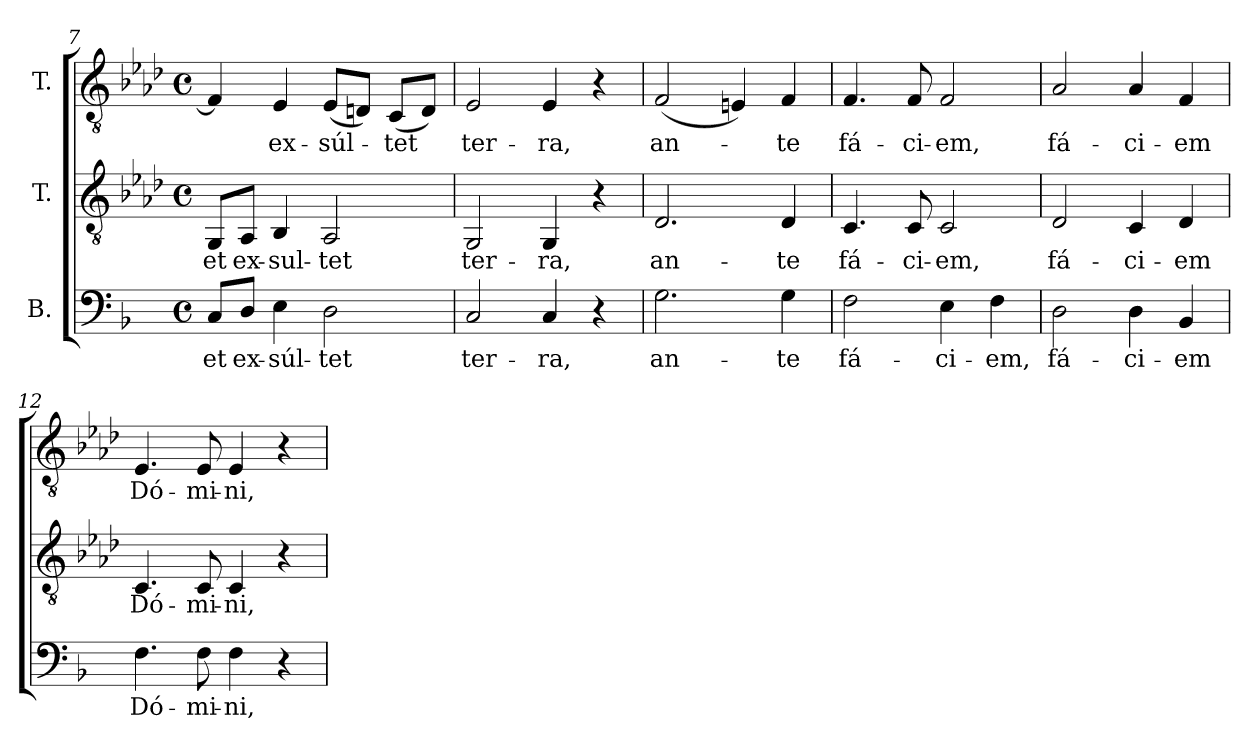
**kern	**text	**kern	**text	**kern	**text
*part3	*part3	*part2	*part2	*part1	*part1
*staff3	*staff3	*staff2	*staff2	*staff1	*staff1
*I"B.	*	*I"T.	*	*I"T.	*
!!LO:LB:g=z
*clefF4	*	*clefGv2	*	*clefGv2	*
*	*	*ITrd2c3	*	*ITrd2c3	*
*k[b-]	*	*k[b-]	*	*k[b-]	*
*F:	*	*F:	*	*F:	*
*M4/4	*	*M4/4	*	*M4/4	*
*met(c)	*	*met(c)	*	*met(c)	*
=7	=7	=7	=7	=7	=7
!	!LO:LY:b:color=#000000	!	!	!	!
!	!	!	!LO:LY:b:color=#000000	!	!
8Ci/L	et	8EEi/L	et	4Di/]	.
!	!LO:LY:b:color=#000000	!	!	!	!
!	!	!	!LO:LY:b:color=#000000	!	!
8Di/J	ex-	8FFi/J	ex-	.	.
!	!LO:LY:b:color=#000000	!	!	!	!
!	!	!	!LO:LY:b:color=#000000	!	!
!	!	!	!	!	!LO:LY:b:color=#000000
4Ei\	-súl-	4GGi/	-sul-	4Ci/	ex-
!	!LO:LY:b:color=#000000	!	!	!	!
!	!	!	!LO:LY:b:color=#000000	!	!
!	!	!	!	!	!LO:LY:b:color=#000000
2Di\	-tet	2FFi/	-tet	(8Ci/L	-súl-
.	.	.	.	8BBni/J)	.
!	!	!	!	!	!LO:LY:b:color=#000000
.	.	.	.	(8AAi/L	-tet
.	.	.	.	8BBi/J)	.
=8	=8	=8	=8	=8	=8
!	!LO:LY:b:color=#000000	!	!	!	!
!	!	!	!LO:LY:b:color=#000000	!	!
!	!	!	!	!	!LO:LY:b:color=#000000
2Ci/	ter-	2EEi/	ter-	2Ci/	ter-
!	!LO:LY:b:color=#000000	!	!	!	!
!	!	!	!LO:LY:b:color=#000000	!	!
!	!	!	!	!	!LO:LY:b:color=#000000
4Ci/	-ra,	4EEi/	-ra,	4Ci/	-ra,
4r	.	4r	.	4r	.
=9	=9	=9	=9	=9	=9
!	!LO:LY:b:color=#000000	!	!	!	!
!	!	!	!LO:LY:b:color=#000000	!	!
!	!	!	!	!	!LO:LY:b:color=#000000
2.Gi\	an-	2.BB-i/	an-	(2Di/	an-
.	.	.	.	4C#Xi/)	.
!	!LO:LY:b:color=#000000	!	!	!	!
!	!	!	!LO:LY:b:color=#000000	!	!
!	!	!	!	!	!LO:LY:b:color=#000000
4Gi\	-te	4BB-i/	-te	4Di/	-te
=10	=10	=10	=10	=10	=10
!	!LO:LY:b:color=#000000	!	!	!	!
!	!	!	!LO:LY:b:color=#000000	!	!
!	!	!	!	!	!LO:LY:b:color=#000000
2Fi\	fá-	4.AAi/	fá-	4.Di/	fá-
!	!	!	!LO:LY:b:color=#000000	!	!
!	!	!	!	!	!LO:LY:b:color=#000000
.	.	8AAi/	-ci-	8Di/	-ci-
!	!LO:LY:b:color=#000000	!	!	!	!
!	!	!	!LO:LY:b:color=#000000	!	!
!	!	!	!	!	!LO:LY:b:color=#000000
4Ei\	-ci-	2AAi/	-em,	2Di/	-em,
!	!LO:LY:b:color=#000000	!	!	!	!
4Fi\	-em,	.	.	.	.
=11	=11	=11	=11	=11	=11
!	!LO:LY:b:color=#000000	!	!	!	!
!	!	!	!LO:LY:b:color=#000000	!	!
!	!	!	!	!	!LO:LY:b:color=#000000
2Di\	fá-	2BB-i/	fá-	2Fi/	fá-
!	!LO:LY:b:color=#000000	!	!	!	!
!	!	!	!LO:LY:b:color=#000000	!	!
!	!	!	!	!	!LO:LY:b:color=#000000
4Di\	-ci-	4AAi/	-ci-	4Fi/	-ci-
!	!LO:LY:b:color=#000000	!	!	!	!
!	!	!	!LO:LY:b:color=#000000	!	!
!	!	!	!	!	!LO:LY:b:color=#000000
4BB-i/	-em	4BB-i/	-em	4Di/	-em
=12	=12	=12	=12	=12	=12
!	!LO:LY:b:color=#000000	!	!	!	!
!	!	!	!LO:LY:b:color=#000000	!	!
!	!	!	!	!	!LO:LY:b:color=#000000
4.Fi\	Dó-	4.AAi/	Dó-	4.Ci/	Dó-
!	!LO:LY:b:color=#000000	!	!	!	!
!	!	!	!LO:LY:b:color=#000000	!	!
!	!	!	!	!	!LO:LY:b:color=#000000
8Fi\	-mi-	8AAi/	-mi-	8Ci/	-mi-
!	!LO:LY:b:color=#000000	!	!	!	!
!	!	!	!LO:LY:b:color=#000000	!	!
!	!	!	!	!	!LO:LY:b:color=#000000
4Fi\	-ni,	4AAi/	-ni,	4Ci/	-ni,
4r	.	4r	.	4r	.
=	=	=	=	=	=
*-	*-	*-	*-	*-	*-
